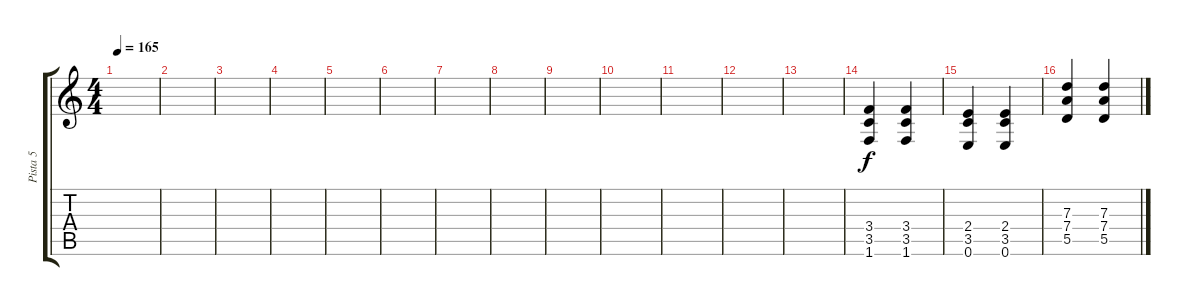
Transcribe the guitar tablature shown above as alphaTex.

\track ("Pista 5" "Pista 5") {instrument overdrivenguitar}
\staff {score tabs}
\tuning (E4 B3 G3 D3 A2 E2) {hide}
\ts (4 4)
\tempo 165
\clef g2
\ks c
|
|
|
|
|
|
|
|
|
|
|
|
|
(3.4 3.5 1.6).4 (3.4 3.5 1.6).4 |
(2.4 3.5 0.6).4 (2.4 3.5 0.6).4 |
(7.3 7.4 5.5).4 (7.3 7.4 5.5).4
